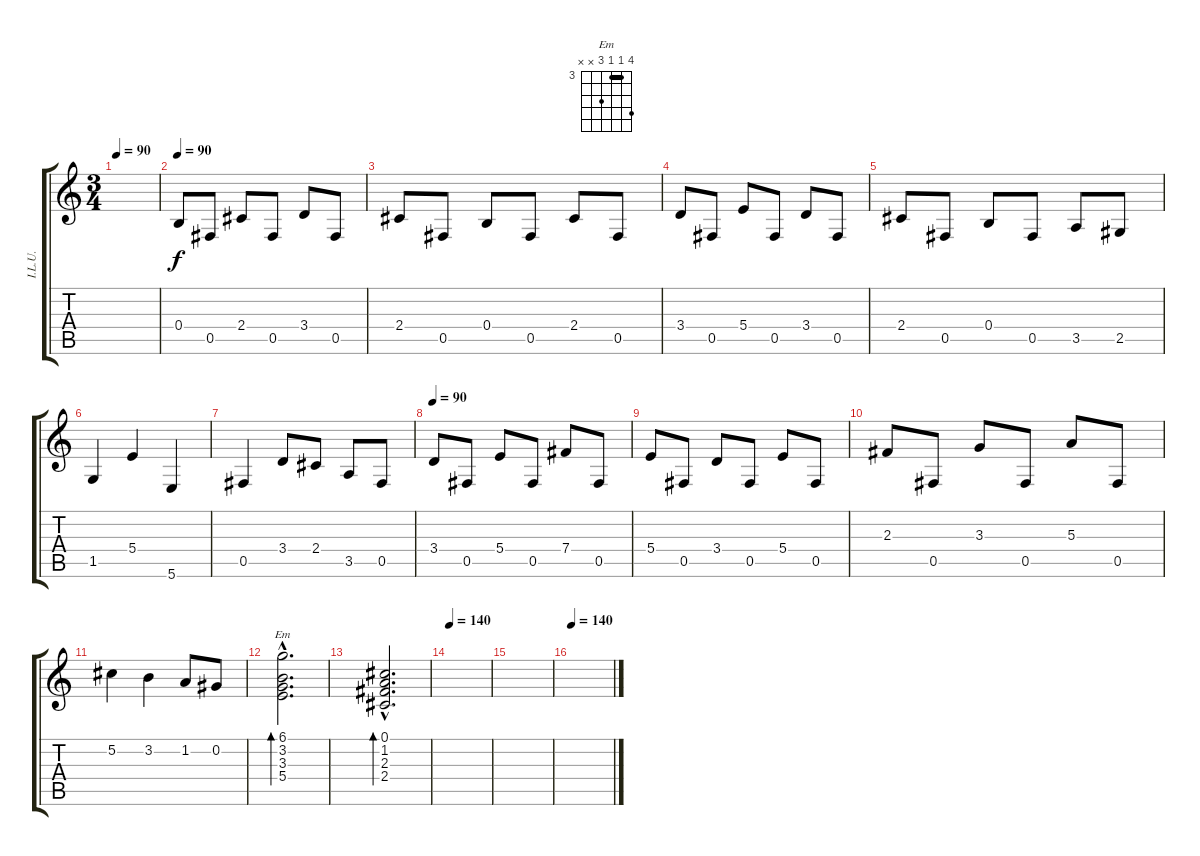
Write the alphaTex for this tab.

\track ("I.L.U." "I.L.U.") {instrument distortionguitar}
\staff {score tabs}
\tuning (Db4 Ab3 E3 B2 Gb2 B1) {hide}
\chord ("Em" 6 3 3 5 x x) {firstfret 3 barre 3}
\ts (3 4)
\tempo 90
\clef g2
\ks c
|
\tempo 90
0.4.8 0.5.8 2.4.8 0.5.8 3.4.8 0.5.8 |
2.4.8 0.5.8 0.4.8 0.5.8 2.4.8 0.5.8 |
3.4.8 0.5.8 5.4.8 0.5.8 3.4.8 0.5.8 |
2.4.8 0.5.8 0.4.8 0.5.8 3.5.8 2.5.8 |
1.5.4 5.4.4 5.6.4 |
0.5.4 3.4.8 2.4.8 3.5.8 0.5.8 |
\tempo 90
3.4.8 0.5.8 5.4.8 0.5.8 7.4.8 0.5.8 |
5.4.8 0.5.8 3.4.8 0.5.8 5.4.8 0.5.8 |
2.3.8 0.5.8 3.3.8 0.5.8 5.3.8 0.5.8 |
5.2.4 3.2.4 1.2.8 0.2.8 |
(6.1{hac} 3.2{hac} 3.3{hac} 5.4{hac}).2{d bd 240 ch "Em"} |
(0.1{hac} 1.2{hac} 2.3{hac} 2.4{hac}).2{d bd 240} |
\tempo 140
|
|
\tempo 140
